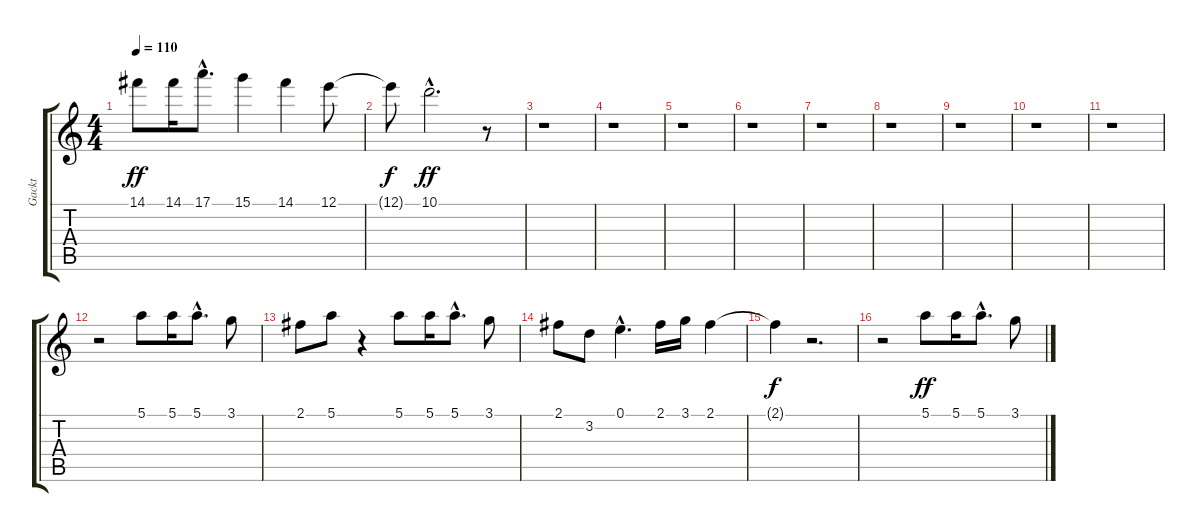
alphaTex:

\track ("Gackt" "Gackt") {instrument acousticguitarnylon}
\staff {score tabs}
\tuning (E4 B3 G3 D3 A2 E2) {hide}
\ts (4 4)
\tempo 110
\clef g2
\ks c
14.1.8{dy ff} 14.1.16 17.1{hac}.8{d} 15.1.4 14.1.4 12.1.8 |
12.1{t}.8{dy f} 10.1{hac}.2{d dy ff} r.8 |
r.1 |
r.1 |
r.1 |
r.1 |
r.1 |
r.1 |
r.1 |
r.1 |
r.1 |
r.2 5.1.8 5.1.16 5.1{hac}.8{d} 3.1.8 |
2.1.8 5.1.8 r.4 5.1.8 5.1.16 5.1{hac}.8{d} 3.1.8 |
2.1.8 3.2.8 0.1{hac}.4{d} 2.1.16 3.1.16 2.1.4 |
2.1{t}.4{dy f} r.2{d} |
r.2 5.1.8{dy ff} 5.1.16 5.1{hac}.8{d} 3.1.8
